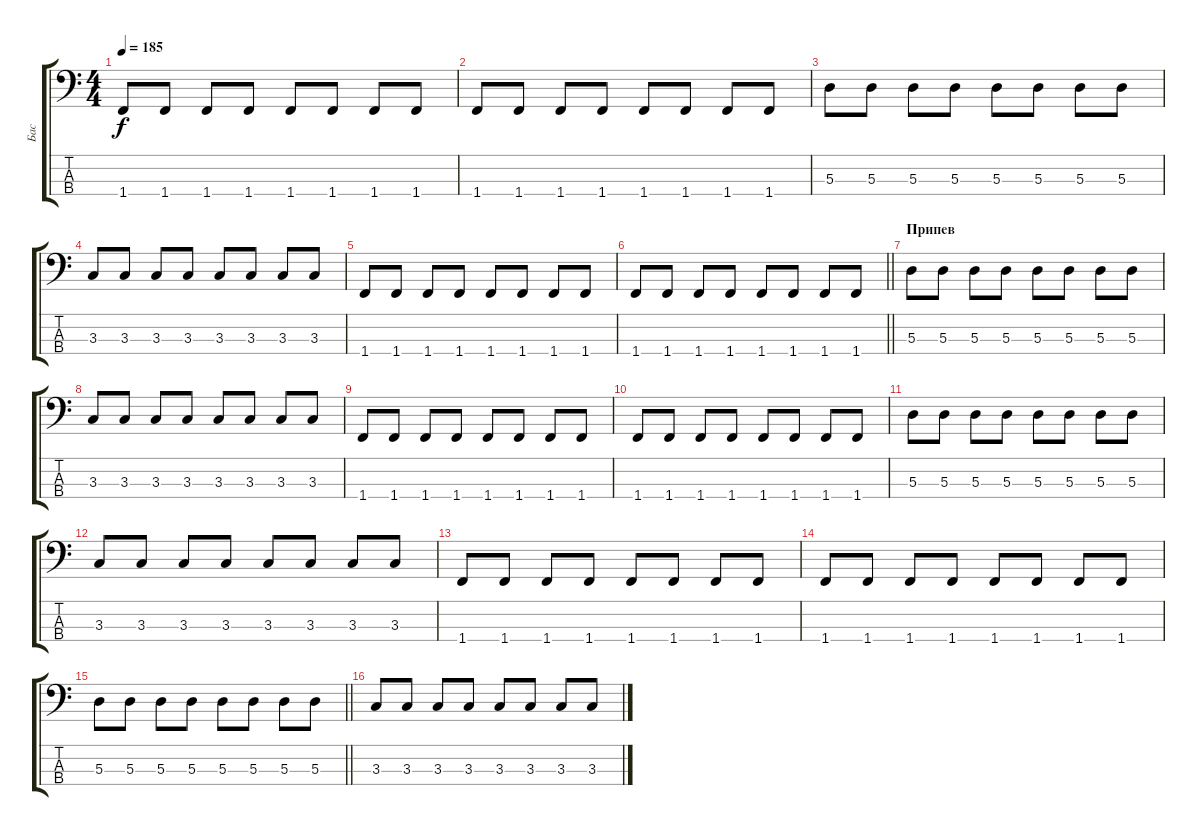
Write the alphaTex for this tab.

\track ("Бас" "Бас") {instrument electricbassfinger}
\staff {score tabs}
\tuning (G2 D2 A1 E1) {hide}
\ts (4 4)
\tempo 185
\clef f4
\ks c
1.4.8{dy f} 1.4.8 1.4.8 1.4.8 1.4.8 1.4.8 1.4.8 1.4.8 |
1.4.8 1.4.8 1.4.8 1.4.8 1.4.8 1.4.8 1.4.8 1.4.8 |
5.3.8 5.3.8 5.3.8 5.3.8 5.3.8 5.3.8 5.3.8 5.3.8 |
3.3.8 3.3.8 3.3.8 3.3.8 3.3.8 3.3.8 3.3.8 3.3.8 |
1.4.8 1.4.8 1.4.8 1.4.8 1.4.8 1.4.8 1.4.8 1.4.8 |
\barLineRight lightlight
1.4.8 1.4.8 1.4.8 1.4.8 1.4.8 1.4.8 1.4.8 1.4.8 |
\section ("" "Припев")
5.3.8 5.3.8 5.3.8 5.3.8 5.3.8 5.3.8 5.3.8 5.3.8 |
3.3.8 3.3.8 3.3.8 3.3.8 3.3.8 3.3.8 3.3.8 3.3.8 |
1.4.8 1.4.8 1.4.8 1.4.8 1.4.8 1.4.8 1.4.8 1.4.8 |
1.4.8 1.4.8 1.4.8 1.4.8 1.4.8 1.4.8 1.4.8 1.4.8 |
5.3.8 5.3.8 5.3.8 5.3.8 5.3.8 5.3.8 5.3.8 5.3.8 |
3.3.8 3.3.8 3.3.8 3.3.8 3.3.8 3.3.8 3.3.8 3.3.8 |
1.4.8 1.4.8 1.4.8 1.4.8 1.4.8 1.4.8 1.4.8 1.4.8 |
1.4.8 1.4.8 1.4.8 1.4.8 1.4.8 1.4.8 1.4.8 1.4.8 |
\barLineRight lightlight
5.3.8 5.3.8 5.3.8 5.3.8 5.3.8 5.3.8 5.3.8 5.3.8 |
3.3.8 3.3.8 3.3.8 3.3.8 3.3.8 3.3.8 3.3.8 3.3.8
